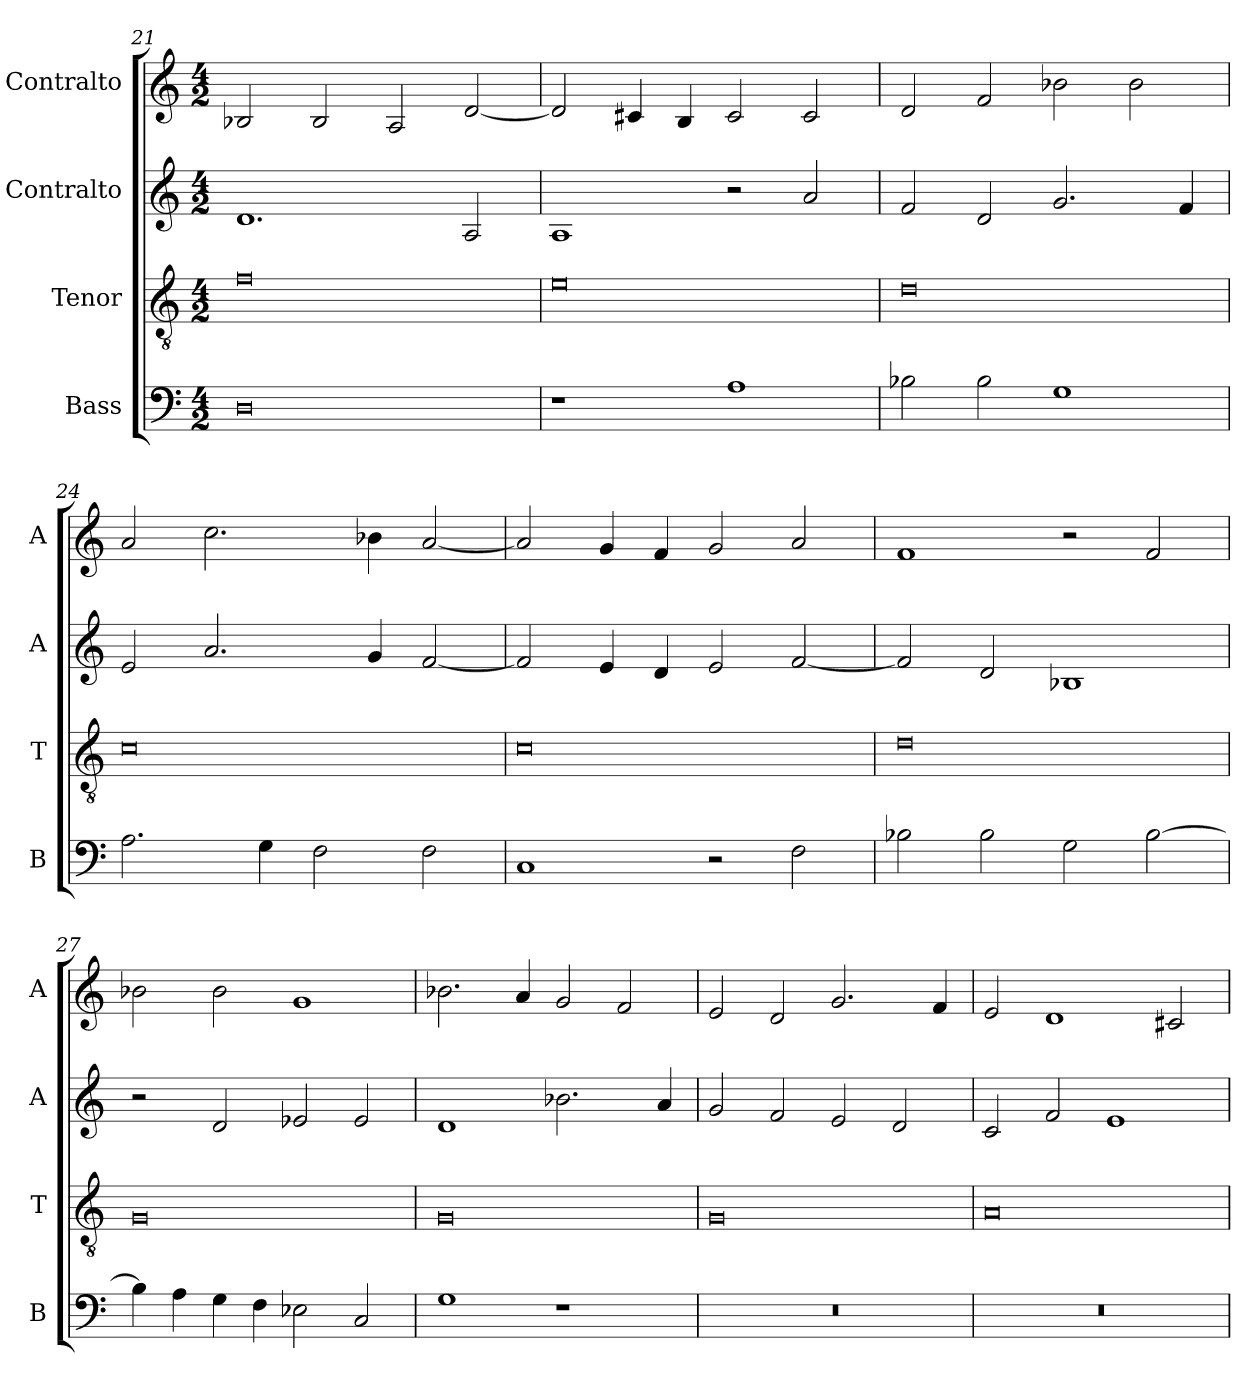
**kern	**kern	**kern	**kern
*part4	*part3	*part2	*part1
*staff4	*staff3	*staff2	*staff1
*I"Bass	*I"Tenor	*I"Contralto	*I"Contralto
*I'B	*I'T	*I'A	*I'A
*clefF4	*clefGv2	*clefG2	*clefG2
*k[]	*k[]	*k[]	*k[]
*M4/2	*M4/2	*M4/2	*M4/2
=21	=21	=21	=21
0D	0f	1.d	2B-X
.	.	.	2B-
.	.	.	2A
.	.	2A	[2d
=22	=22	=22	=22
1r	0e	1A	2d]
.	.	.	4c#X
.	.	.	4B
1A	.	2r	2c#
.	.	2a	2c#
=23	=23	=23	=23
2B-X	0d	2f	2d
2B-	.	2d	2f
1G	.	2.g	2b-X
.	.	.	2b-
.	.	4f	.
=24	=24	=24	=24
2.A	0c	2e	2a
.	.	2.a	2.cc
4G	.	.	.
2F	.	.	.
.	.	4g	4b-X
2F	.	[2f	[2a
=25	=25	=25	=25
1C	0c	2f]	2a]
.	.	4e	4g
.	.	4d	4f
2r	.	2e	2g
2F	.	[2f	2a
=26	=26	=26	=26
2B-X	0d	2f]	1f
2B-	.	2d	.
2G	.	1B-X	2r
[2B-	.	.	2f
=27	=27	=27	=27
4B-]	0G	2r	2b-X
4A	.	.	.
4G	.	2d	2b-
4F	.	.	.
2E-X	.	2e-X	1g
2C	.	2e-	.
=28	=28	=28	=28
1G	0G	1d	2.b-X
.	.	.	4a
1r	.	2.b-X	2g
.	.	.	2f
.	.	4a	.
=29	=29	=29	=29
0r	0G	2g	2e
.	.	2f	2d
.	.	2e	2.g
.	.	2d	.
.	.	.	4f
=30	=30	=30	=30
0r	0A	2c	2e
.	.	2f	1d
.	.	1e	.
.	.	.	2c#X
=	=	=	=
*-	*-	*-	*-
